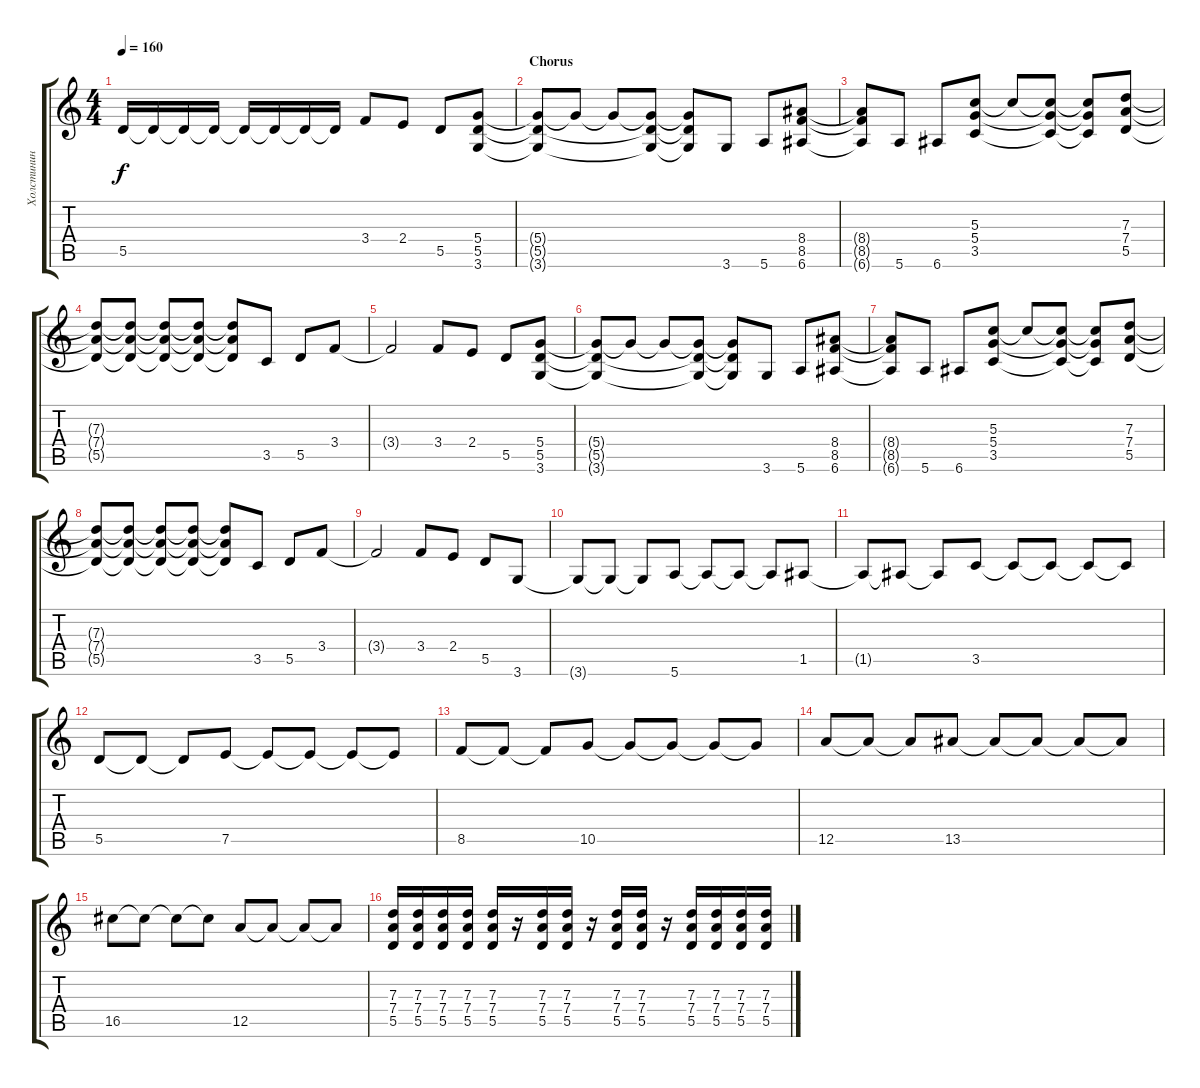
\track ("Холстинин (Guitar 1)" "Холстинин ") {instrument distortionguitar}
\staff {score tabs}
\tuning (E4 B3 G3 D3 A2 E2) {hide}
\ts (4 4)
\tempo 160
\clef g2
\ks c
5.5{t}.16{dy f} 5.5{t}.16 5.5{t}.16 5.5{t}.16 5.5{t}.16 5.5{t}.16 5.5{t}.16 5.5{t}.16 3.4.8 2.4.8 5.5.8 (5.4 5.5 3.6).8 |
\section ("" "Chorus")
(5.4{t} 5.5{t} 3.6{t}).8 5.4{t}.8 5.4{t}.8 (5.4{t} 5.5{t} 3.6{t}).8 (5.4{t} 5.5{t} 3.6{t}).8 3.6.8 5.6.8 (8.4 8.5 6.6).8 |
(8.4{t} 8.5{t} 6.6{t}).8 5.6.8 6.6.8 (5.3 5.4 3.5).8 5.3{t}.8 (5.3{t} 5.4{t} 3.5{t}).8 (5.3{t} 5.4{t} 3.5{t}).8 (7.3 7.4 5.5).8 |
(7.3{t} 7.4{t} 5.5{t}).8 (7.3{t} 7.4{t} 5.5{t}).8 (7.3{t} 7.4{t} 5.5{t}).8 (7.3{t} 7.4{t} 5.5{t}).8 (7.3{t} 7.4{t} 5.5{t}).8 3.5.8 5.5.8 3.4.8 |
3.4{t}.2 3.4.8 2.4.8 5.5.8 (5.4 5.5 3.6).8 |
(5.4{t} 5.5{t} 3.6{t}).8 5.4{t}.8 5.4{t}.8 (5.4{t} 5.5{t} 3.6{t}).8 (5.4{t} 5.5{t} 3.6{t}).8 3.6.8 5.6.8 (8.4 8.5 6.6).8 |
(8.4{t} 8.5{t} 6.6{t}).8 5.6.8 6.6.8 (5.3 5.4 3.5).8 5.3{t}.8 (5.3{t} 5.4{t} 3.5{t}).8 (5.3{t} 5.4{t} 3.5{t}).8 (7.3 7.4 5.5).8 |
(7.3{t} 7.4{t} 5.5{t}).8 (7.3{t} 7.4{t} 5.5{t}).8 (7.3{t} 7.4{t} 5.5{t}).8 (7.3{t} 7.4{t} 5.5{t}).8 (7.3{t} 7.4{t} 5.5{t}).8 3.5.8 5.5.8 3.4.8 |
3.4{t}.2 3.4.8 2.4.8 5.5.8 3.6.8 |
3.6{t}.8 3.6{t}.8 3.6{t}.8 5.6.8 5.6{t}.8 5.6{t}.8 5.6{t}.8 1.5.8 |
1.5{t}.8 1.5{t}.8 1.5{t}.8 3.5.8 3.5{t}.8 3.5{t}.8 3.5{t}.8 3.5{t}.8 |
5.5.8 5.5{t}.8 5.5{t}.8 7.5.8 7.5{t}.8 7.5{t}.8 7.5{t}.8 7.5{t}.8 |
8.5.8 8.5{t}.8 8.5{t}.8 10.5.8 10.5{t}.8 10.5{t}.8 10.5{t}.8 10.5{t}.8 |
12.5.8 12.5{t}.8 12.5{t}.8 13.5.8 13.5{t}.8 13.5{t}.8 13.5{t}.8 13.5{t}.8 |
16.5.8 16.5{t}.8 16.5{t}.8 16.5{t}.8 12.5.8 12.5{t}.8 12.5{t}.8 12.5{t}.8 |
(7.3 7.4 5.5).16 (7.3 7.4 5.5).16 (7.3 7.4 5.5).16 (7.3 7.4 5.5).16 (7.3 7.4 5.5).16 r.16 (7.3 7.4 5.5).16 (7.3 7.4 5.5).16 r.16 (7.3 7.4 5.5).16 (7.3 7.4 5.5).16 r.16 (7.3 7.4 5.5).16 (7.3 7.4 5.5).16 (7.3 7.4 5.5).16 (7.3 7.4 5.5).16
